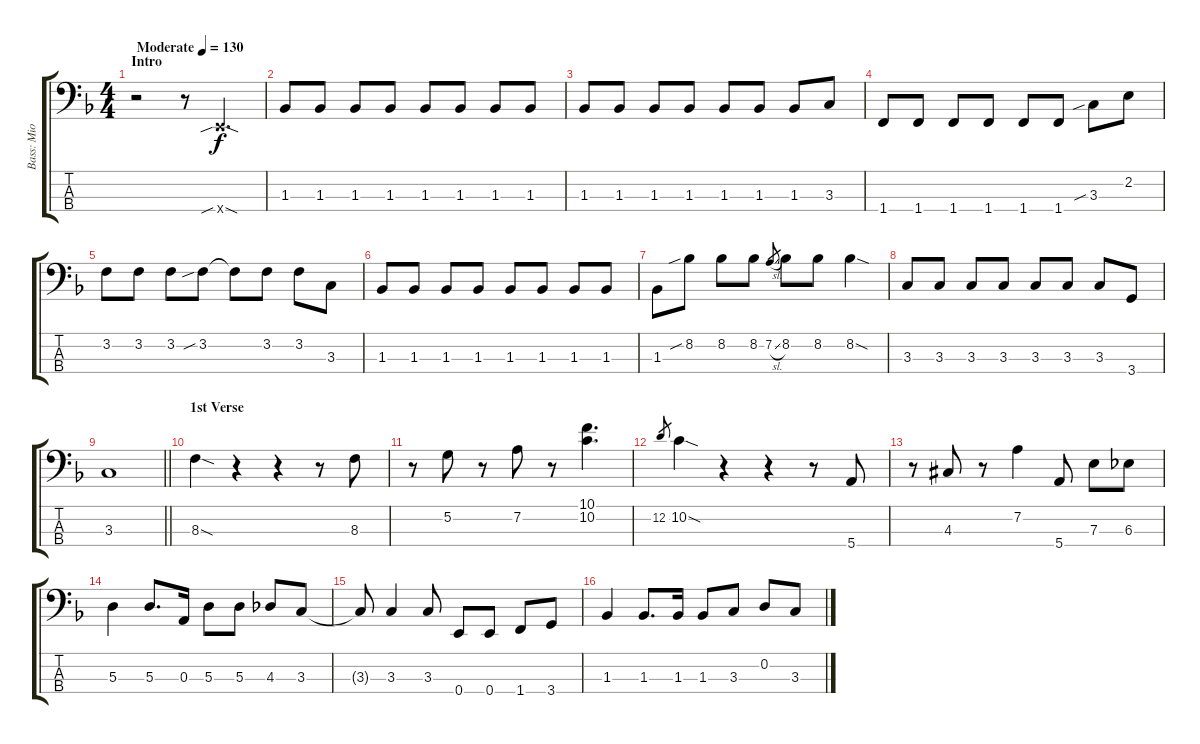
\track ("Bass: Mio Akiyama" "Bass: Mio ") {instrument electricbassfinger}
\staff {score tabs}
\tuning (G2 D2 A1 E1) {hide}
\ts (4 4)
\section ("" "Intro")
\tempo (130 "Moderate")
\clef f4
\ks f
r.2{dy f instrument electricbassfinger} r.8 0.4{sib sod x}.4{d} |
1.3.8 1.3.8 1.3.8 1.3.8 1.3.8 1.3.8 1.3.8 1.3.8 |
1.3.8 1.3.8 1.3.8 1.3.8 1.3.8 1.3.8 1.3.8 3.3.8 |
1.4.8 1.4.8 1.4.8 1.4.8 1.4.8 1.4.8 3.3{sib}.8 2.2.8 |
3.2.8 3.2.8 3.2.8 3.2{sib}.8 3.2{t}.8 3.2.8 3.2.8 3.3.8 |
1.3.8 1.3.8 1.3.8 1.3.8 1.3.8 1.3.8 1.3.8 1.3.8 |
1.3.8 8.2{sib}.8 8.2.8 8.2.8 7.2{sl}.8{gr} 8.2.8 8.2.8 8.2{sod}.4 |
3.3.8 3.3.8 3.3.8 3.3.8 3.3.8 3.3.8 3.3.8 3.4.8 |
\barLineRight lightlight
3.3.1 |
\section ("" "1st Verse")
8.3{sod}.4 r.4 r.4 r.8 8.3.8 |
r.8 5.2.8 r.8 7.2.8 r.8 (10.1 10.2).4{d} |
12.2.8{gr} 10.2{sod}.4 r.4 r.4 r.8 5.4.8 |
r.8 4.3{acc #}.8 r.8 7.2.4 5.4.8 7.3.8 6.3.8 |
5.3.4 5.3.8{d} 0.3.16 5.3.8 5.3.8 4.3.8 3.3.8 |
3.3{t}.8 3.3.4 3.3.8 0.4.8 0.4.8 1.4.8 3.4.8 |
1.3.4 1.3.8{d} 1.3.16 1.3.8 3.3.8 0.2.8 3.3.8
